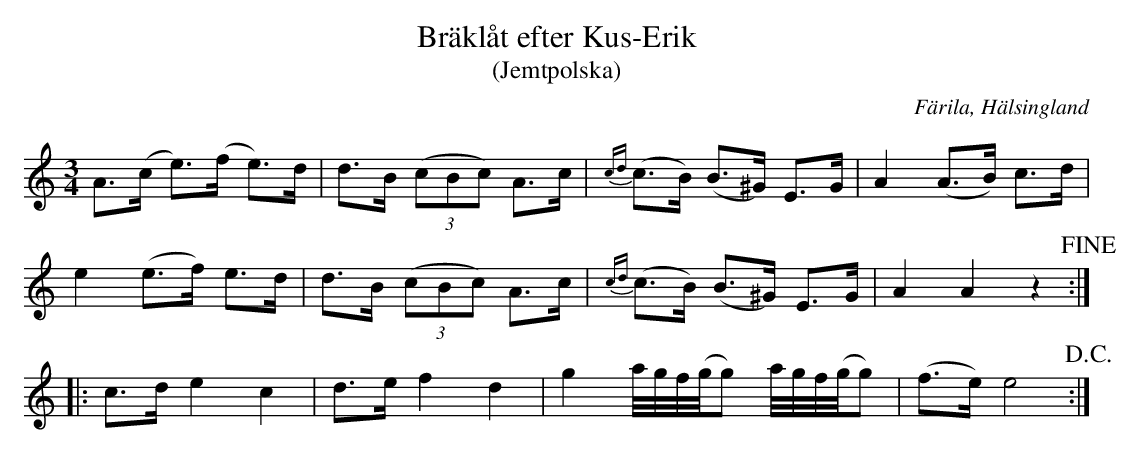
X:1
T: Bräklåt efter Kus-Erik
T: (Jemtpolska)
O: Färila, Hälsingland
M: 3/4
L: 1/8
K: Am
A>(c e>)(f e)>d | d>B ((3cBc) A>c | {cd}(c>B) (B>^G)   E>G      | A2    (A>B) c>d  |
e2   (e>f) e>d  | d>B ((3cBc) A>c | {cd}(c>B)    (B>^G)   E>G      | A2    A2    z2  !fine! ::
K: C
c>d  e2    c2   | d>e f2      d2  | g2        a//g//f//(g//g) a//g//f//(g//g) | (f>e) e4 !D.C.!       :|
